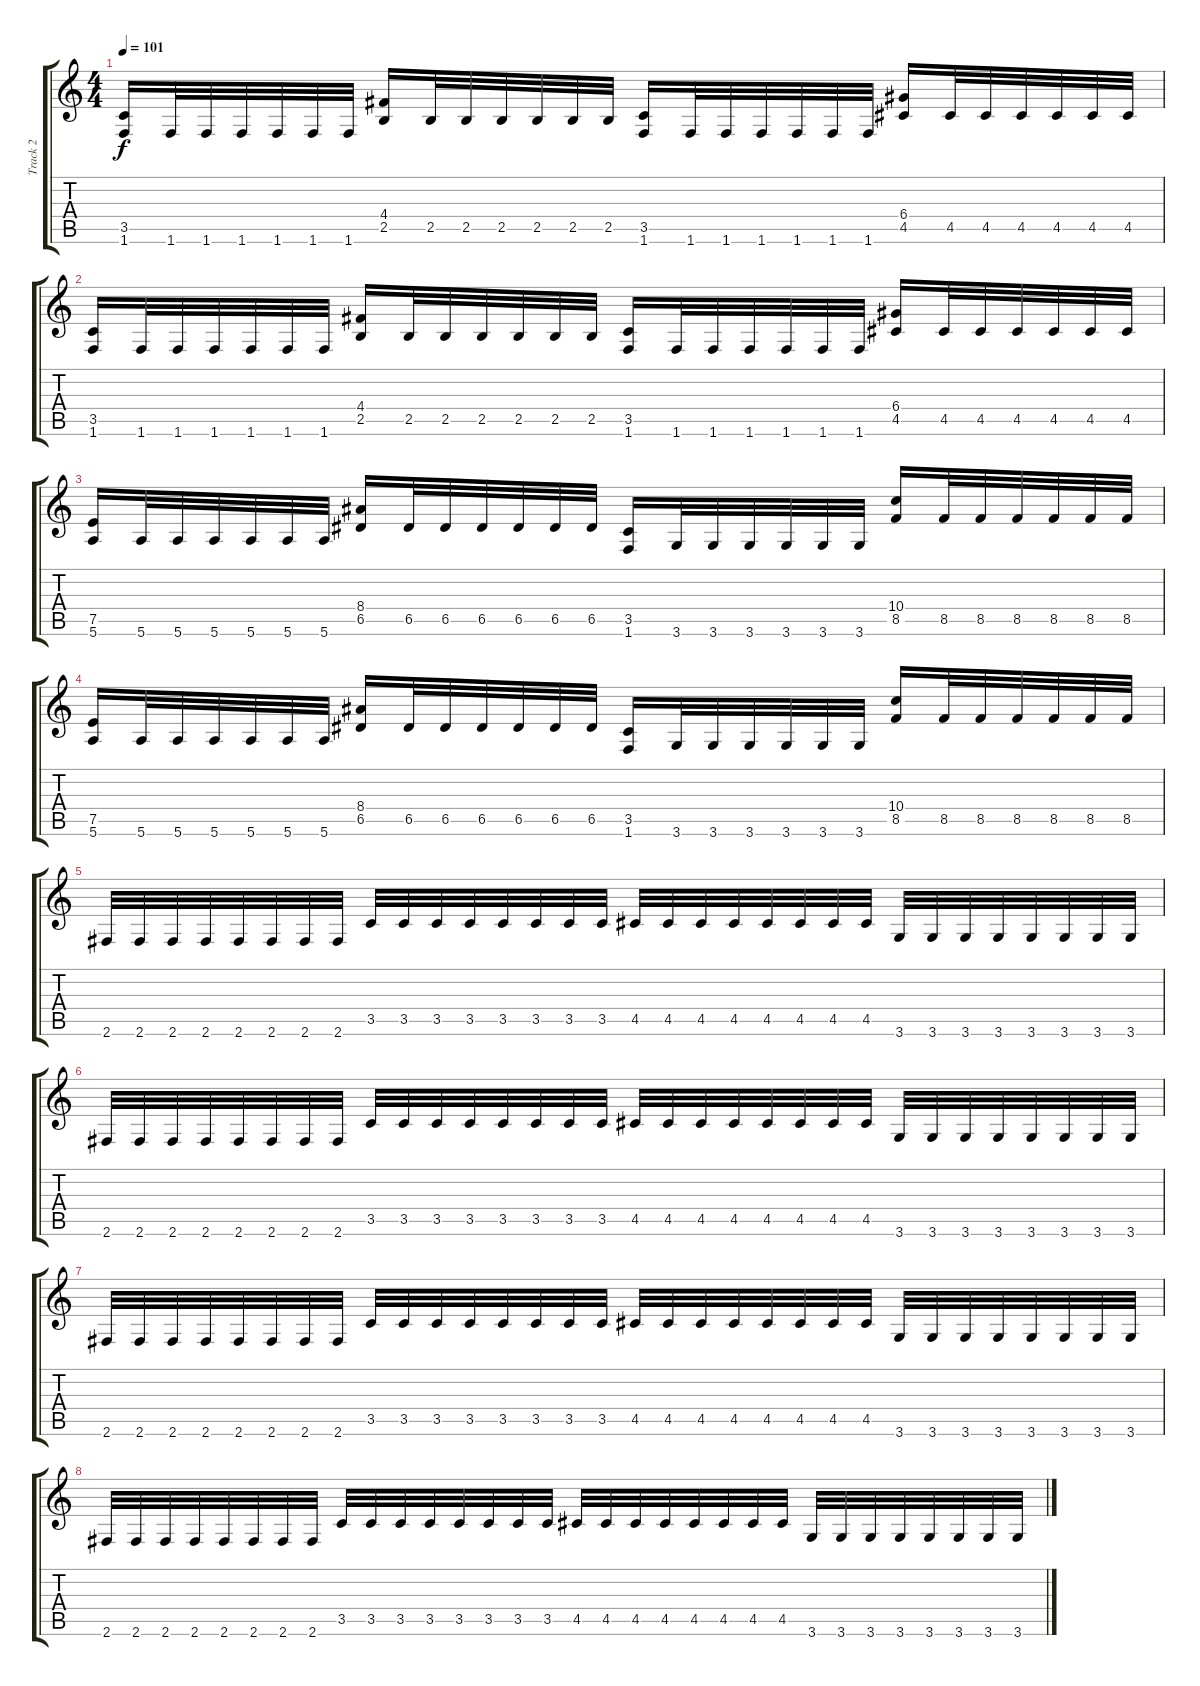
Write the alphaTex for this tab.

\track ("Track 2" "Track 2") {instrument distortionguitar}
\staff {score tabs}
\tuning (E4 B3 G3 D3 A2 E2) {hide}
\ts (4 4)
\tempo 101
\clef g2
\ks c
(3.5 1.6).16{dy f instrument distortionguitar} 1.6.32 1.6.32 1.6.32 1.6.32 1.6.32 1.6.32 (4.4 2.5).16 2.5.32 2.5.32 2.5.32 2.5.32 2.5.32 2.5.32 (3.5 1.6).16 1.6.32 1.6.32 1.6.32 1.6.32 1.6.32 1.6.32 (6.4 4.5).16 4.5.32 4.5.32 4.5.32 4.5.32 4.5.32 4.5.32 |
(3.5 1.6).16 1.6.32 1.6.32 1.6.32 1.6.32 1.6.32 1.6.32 (4.4 2.5).16 2.5.32 2.5.32 2.5.32 2.5.32 2.5.32 2.5.32 (3.5 1.6).16 1.6.32 1.6.32 1.6.32 1.6.32 1.6.32 1.6.32 (6.4 4.5).16 4.5.32 4.5.32 4.5.32 4.5.32 4.5.32 4.5.32 |
(7.5 5.6).16 5.6.32 5.6.32 5.6.32 5.6.32 5.6.32 5.6.32 (8.4 6.5).16 6.5.32 6.5.32 6.5.32 6.5.32 6.5.32 6.5.32 (3.5 1.6).16 3.6.32 3.6.32 3.6.32 3.6.32 3.6.32 3.6.32 (10.4 8.5).16 8.5.32 8.5.32 8.5.32 8.5.32 8.5.32 8.5.32 |
(7.5 5.6).16 5.6.32 5.6.32 5.6.32 5.6.32 5.6.32 5.6.32 (8.4 6.5).16 6.5.32 6.5.32 6.5.32 6.5.32 6.5.32 6.5.32 (3.5 1.6).16 3.6.32 3.6.32 3.6.32 3.6.32 3.6.32 3.6.32 (10.4 8.5).16 8.5.32 8.5.32 8.5.32 8.5.32 8.5.32 8.5.32 |
2.6.32 2.6.32 2.6.32 2.6.32 2.6.32 2.6.32 2.6.32 2.6.32 3.5.32 3.5.32 3.5.32 3.5.32 3.5.32 3.5.32 3.5.32 3.5.32 4.5.32 4.5.32 4.5.32 4.5.32 4.5.32 4.5.32 4.5.32 4.5.32 3.6.32 3.6.32 3.6.32 3.6.32 3.6.32 3.6.32 3.6.32 3.6.32 |
2.6.32 2.6.32 2.6.32 2.6.32 2.6.32 2.6.32 2.6.32 2.6.32 3.5.32 3.5.32 3.5.32 3.5.32 3.5.32 3.5.32 3.5.32 3.5.32 4.5.32 4.5.32 4.5.32 4.5.32 4.5.32 4.5.32 4.5.32 4.5.32 3.6.32 3.6.32 3.6.32 3.6.32 3.6.32 3.6.32 3.6.32 3.6.32 |
2.6.32 2.6.32 2.6.32 2.6.32 2.6.32 2.6.32 2.6.32 2.6.32 3.5.32 3.5.32 3.5.32 3.5.32 3.5.32 3.5.32 3.5.32 3.5.32 4.5.32 4.5.32 4.5.32 4.5.32 4.5.32 4.5.32 4.5.32 4.5.32 3.6.32 3.6.32 3.6.32 3.6.32 3.6.32 3.6.32 3.6.32 3.6.32 |
2.6.32 2.6.32 2.6.32 2.6.32 2.6.32 2.6.32 2.6.32 2.6.32 3.5.32 3.5.32 3.5.32 3.5.32 3.5.32 3.5.32 3.5.32 3.5.32 4.5.32 4.5.32 4.5.32 4.5.32 4.5.32 4.5.32 4.5.32 4.5.32 3.6.32 3.6.32 3.6.32 3.6.32 3.6.32 3.6.32 3.6.32 3.6.32
